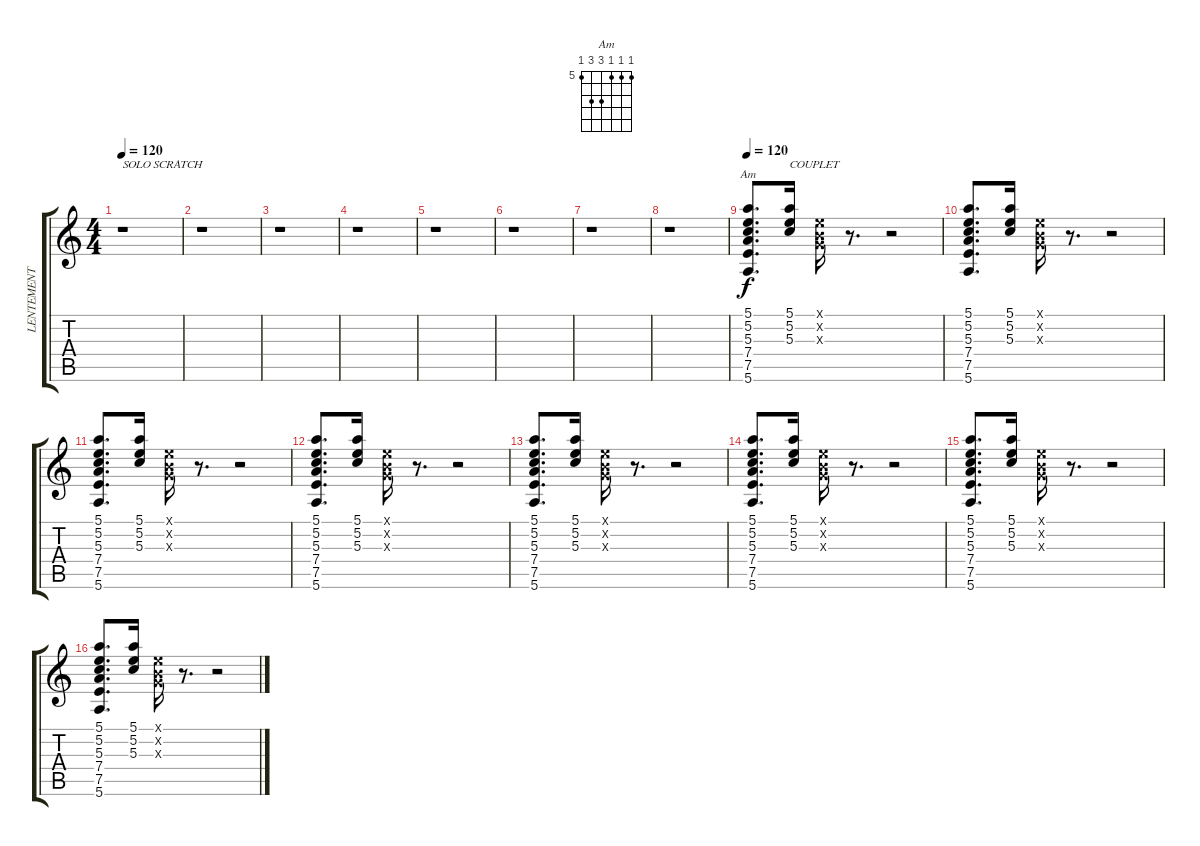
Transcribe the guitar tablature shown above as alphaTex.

\track ("LENTEMENT (guitare)" "LENTEMENT ") {instrument acousticguitarnylon}
\staff {score tabs}
\tuning (E4 B3 G3 D3 A2 E2) {hide}
\chord ("Am" 5 5 5 7 7 5) {firstfret 5}
\ts (4 4)
\tempo 120
\clef g2
\ks c
r.1{txt "SOLO SCRATCH" dy f} |
r.1 |
r.1 |
r.1 |
r.1 |
r.1 |
r.1 |
r.1 |
\tempo 120
(5.1 5.2 5.3 7.4 7.5 5.6).8{d ch "Am"} (5.1 5.2 5.3).16{txt "COUPLET"} (0.1{x} 0.2{x} 0.3{x}).16 r.8{d} r.2 |
(5.1 5.2 5.3 7.4 7.5 5.6).8{d} (5.1 5.2 5.3).16 (0.1{x} 0.2{x} 0.3{x}).16 r.8{d} r.2 |
(5.1 5.2 5.3 7.4 7.5 5.6).8{d} (5.1 5.2 5.3).16 (0.1{x} 0.2{x} 0.3{x}).16 r.8{d} r.2 |
(5.1 5.2 5.3 7.4 7.5 5.6).8{d} (5.1 5.2 5.3).16 (0.1{x} 0.2{x} 0.3{x}).16 r.8{d} r.2 |
(5.1 5.2 5.3 7.4 7.5 5.6).8{d} (5.1 5.2 5.3).16 (0.1{x} 0.2{x} 0.3{x}).16 r.8{d} r.2 |
(5.1 5.2 5.3 7.4 7.5 5.6).8{d} (5.1 5.2 5.3).16 (0.1{x} 0.2{x} 0.3{x}).16 r.8{d} r.2 |
(5.1 5.2 5.3 7.4 7.5 5.6).8{d} (5.1 5.2 5.3).16 (0.1{x} 0.2{x} 0.3{x}).16 r.8{d} r.2 |
(5.1 5.2 5.3 7.4 7.5 5.6).8{d} (5.1 5.2 5.3).16 (0.1{x} 0.2{x} 0.3{x}).16 r.8{d} r.2
